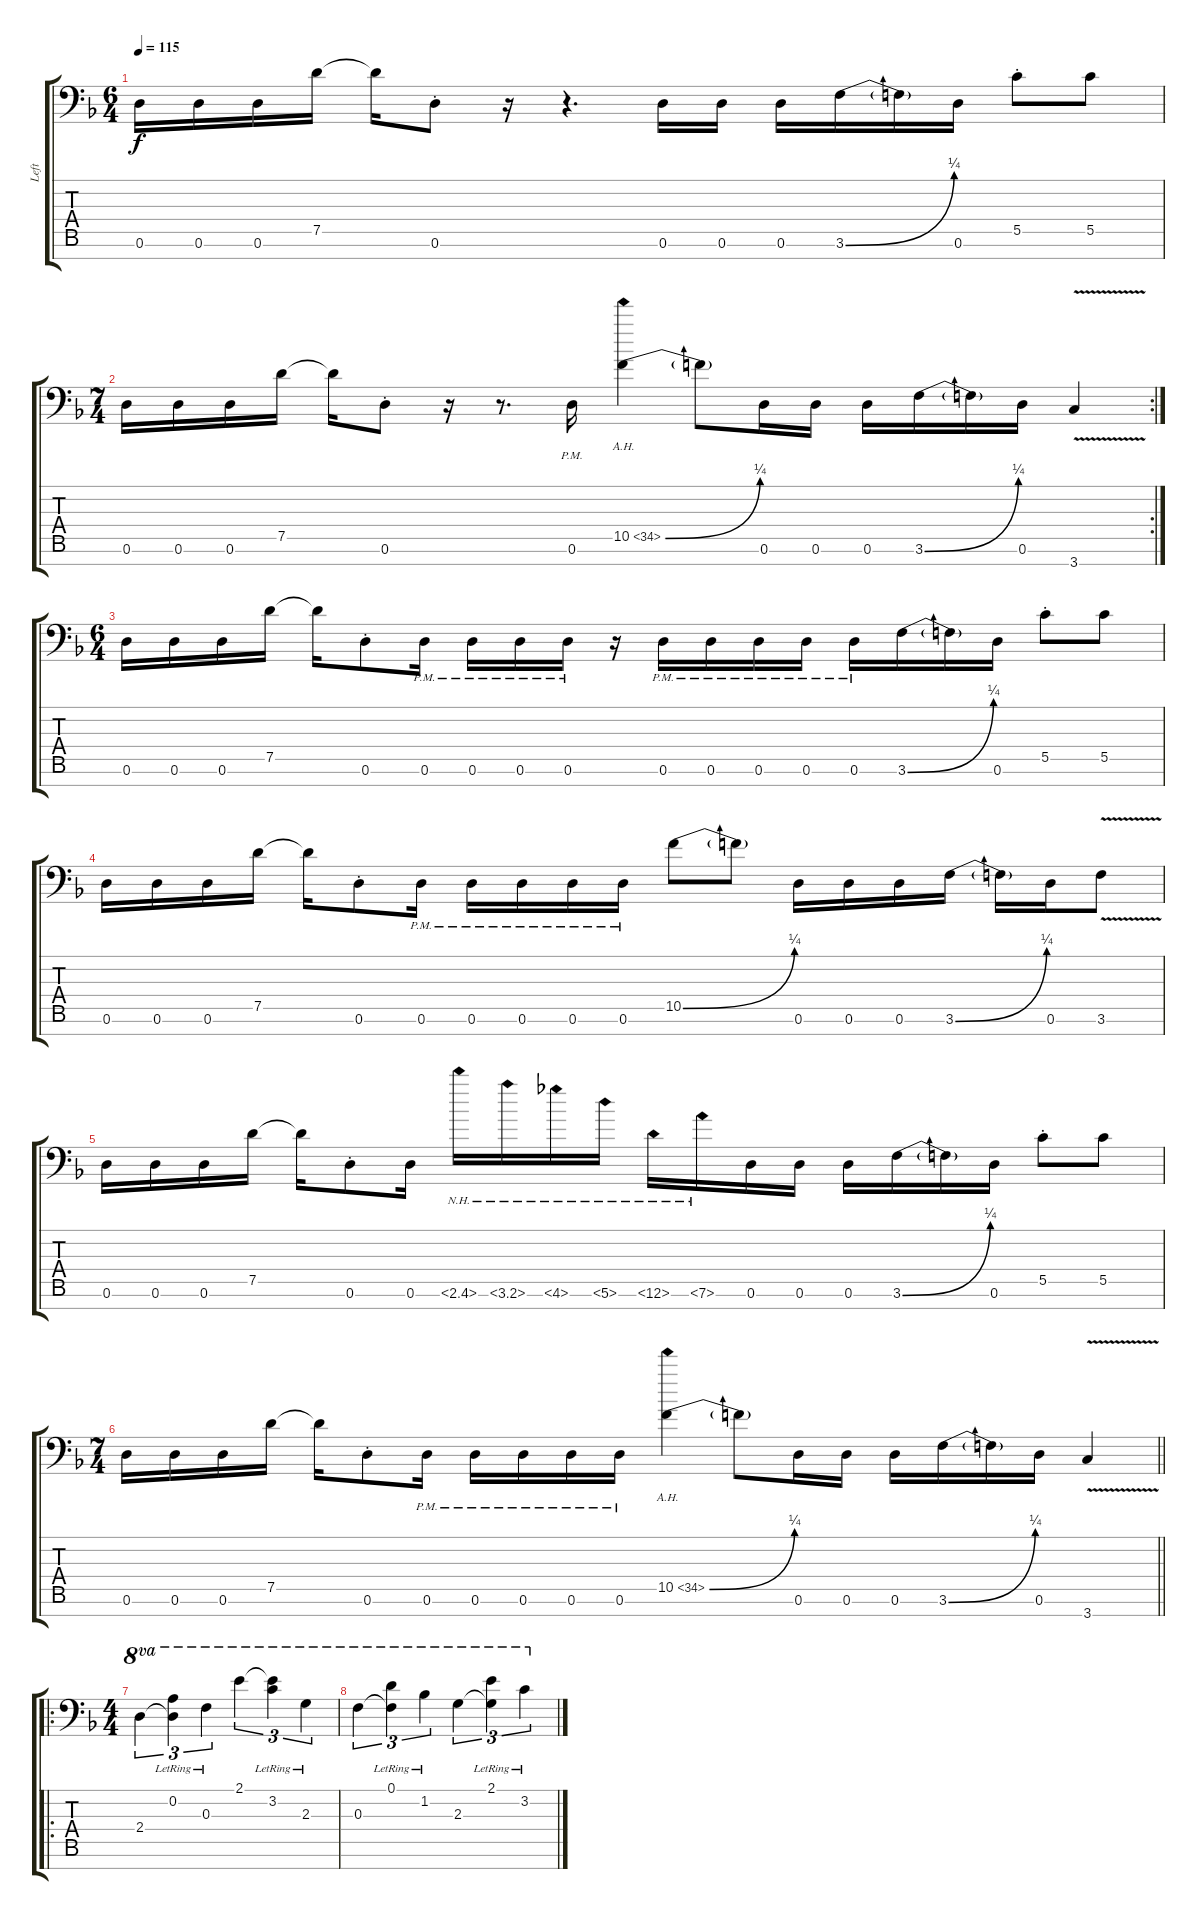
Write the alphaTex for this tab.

\track ("Left" "Left") {instrument distortionguitar}
\staff {score tabs}
\tuning (D4 A3 F3 C3 G2 D2 A1) {hide}
\ts (6 4)
\tempo 115
\clef f4
\ks f
0.6.16{dy f} 0.6.16 0.6.16 7.5.16 7.5{t}.16 0.6{st}.8 r.16 r.4{d} 0.6.16 0.6.16 0.6.16 3.6{be (bend 0 0 60 1)}.16 3.6{t}.16 0.6.16 5.5{st}.8 5.5.8 |
\rc 2
\ts (7 4)
0.6.16 0.6.16 0.6.16 7.5.16 7.5{t}.16 0.6{st}.8 r.16 r.8{d} 0.6{pm}.16 10.5{be (bend 0 0 60 1) ah 24}.4 10.5{t}.8 0.6.16 0.6.16 0.6.16 3.6{be (bend 0 0 60 1)}.16 3.6{t}.16 0.6.16 3.7{v}.4 |
\ts (6 4)
0.6.16 0.6.16 0.6.16 7.5.16 7.5{t}.16 0.6{st}.8 0.6{pm}.16 0.6{pm}.16 0.6{pm}.16 0.6{pm}.16 r.16 0.6{pm}.16 0.6{pm}.16 0.6{pm}.16 0.6{pm}.16 0.6{pm}.16 3.6{be (bend 0 0 60 1)}.16 3.6{t}.16 0.6.16 5.5{st}.8 5.5.8 |
0.6.16 0.6.16 0.6.16 7.5.16 7.5{t}.16 0.6{st}.8 0.6{pm}.16 0.6{pm}.16 0.6{pm}.16 0.6{pm}.16 0.6{pm}.16 10.5{be (bend 0 0 60 1)}.8 10.5{t}.8 0.6.16 0.6.16 0.6.16 3.6{be (bend 0 0 60 1)}.16 3.6{t}.16 0.6.16 3.6{v}.8 |
0.6.16 0.6.16 0.6.16 7.5.16 7.5{t}.16 0.6{st}.8 0.6.16 2.6{nh}.16 3.6{nh}.16 4.6{nh}.16 5.6{nh}.16 6.6{nh}.16 7.6{nh}.16 0.6.16 0.6.16 0.6.16 3.6{be (bend 0 0 60 1)}.16 3.6{t}.16 0.6.16 5.5{st}.8 5.5.8 |
\ts (7 4)
\barLineRight lightlight
0.6.16 0.6.16 0.6.16 7.5.16 7.5{t}.16 0.6{st}.8 0.6{pm}.16 0.6{pm}.16 0.6{pm}.16 0.6{pm}.16 0.6{pm}.16 10.5{be (bend 0 0 60 1) ah 24}.4 10.5{t}.8 0.6.16 0.6.16 0.6.16 3.6{be (bend 0 0 60 1)}.16 3.6{t}.16 0.6.16 3.7{v}.4 |
\ro
\ts (4 4)
2.4.4{tu (3 2) ot 8va} (0.2{lr} 2.4{t}).4{tu (3 2) ot 8va} 0.3{lr}.4{tu (3 2) ot 8va} 2.1.4{tu (3 2) ot 8va} (2.1{t} 3.2{lr}).4{tu (3 2) ot 8va} 2.3{lr}.4{tu (3 2) ot 8va} |
0.3.4{tu (3 2) ot 8va} (0.1{lr} 0.3{t}).4{tu (3 2) ot 8va} 1.2{lr}.4{tu (3 2) ot 8va} 2.3.4{tu (3 2) ot 8va} (2.1{lr} 2.3{t}).4{tu (3 2) ot 8va} 3.2{lr}.4{tu (3 2) ot 8va}
